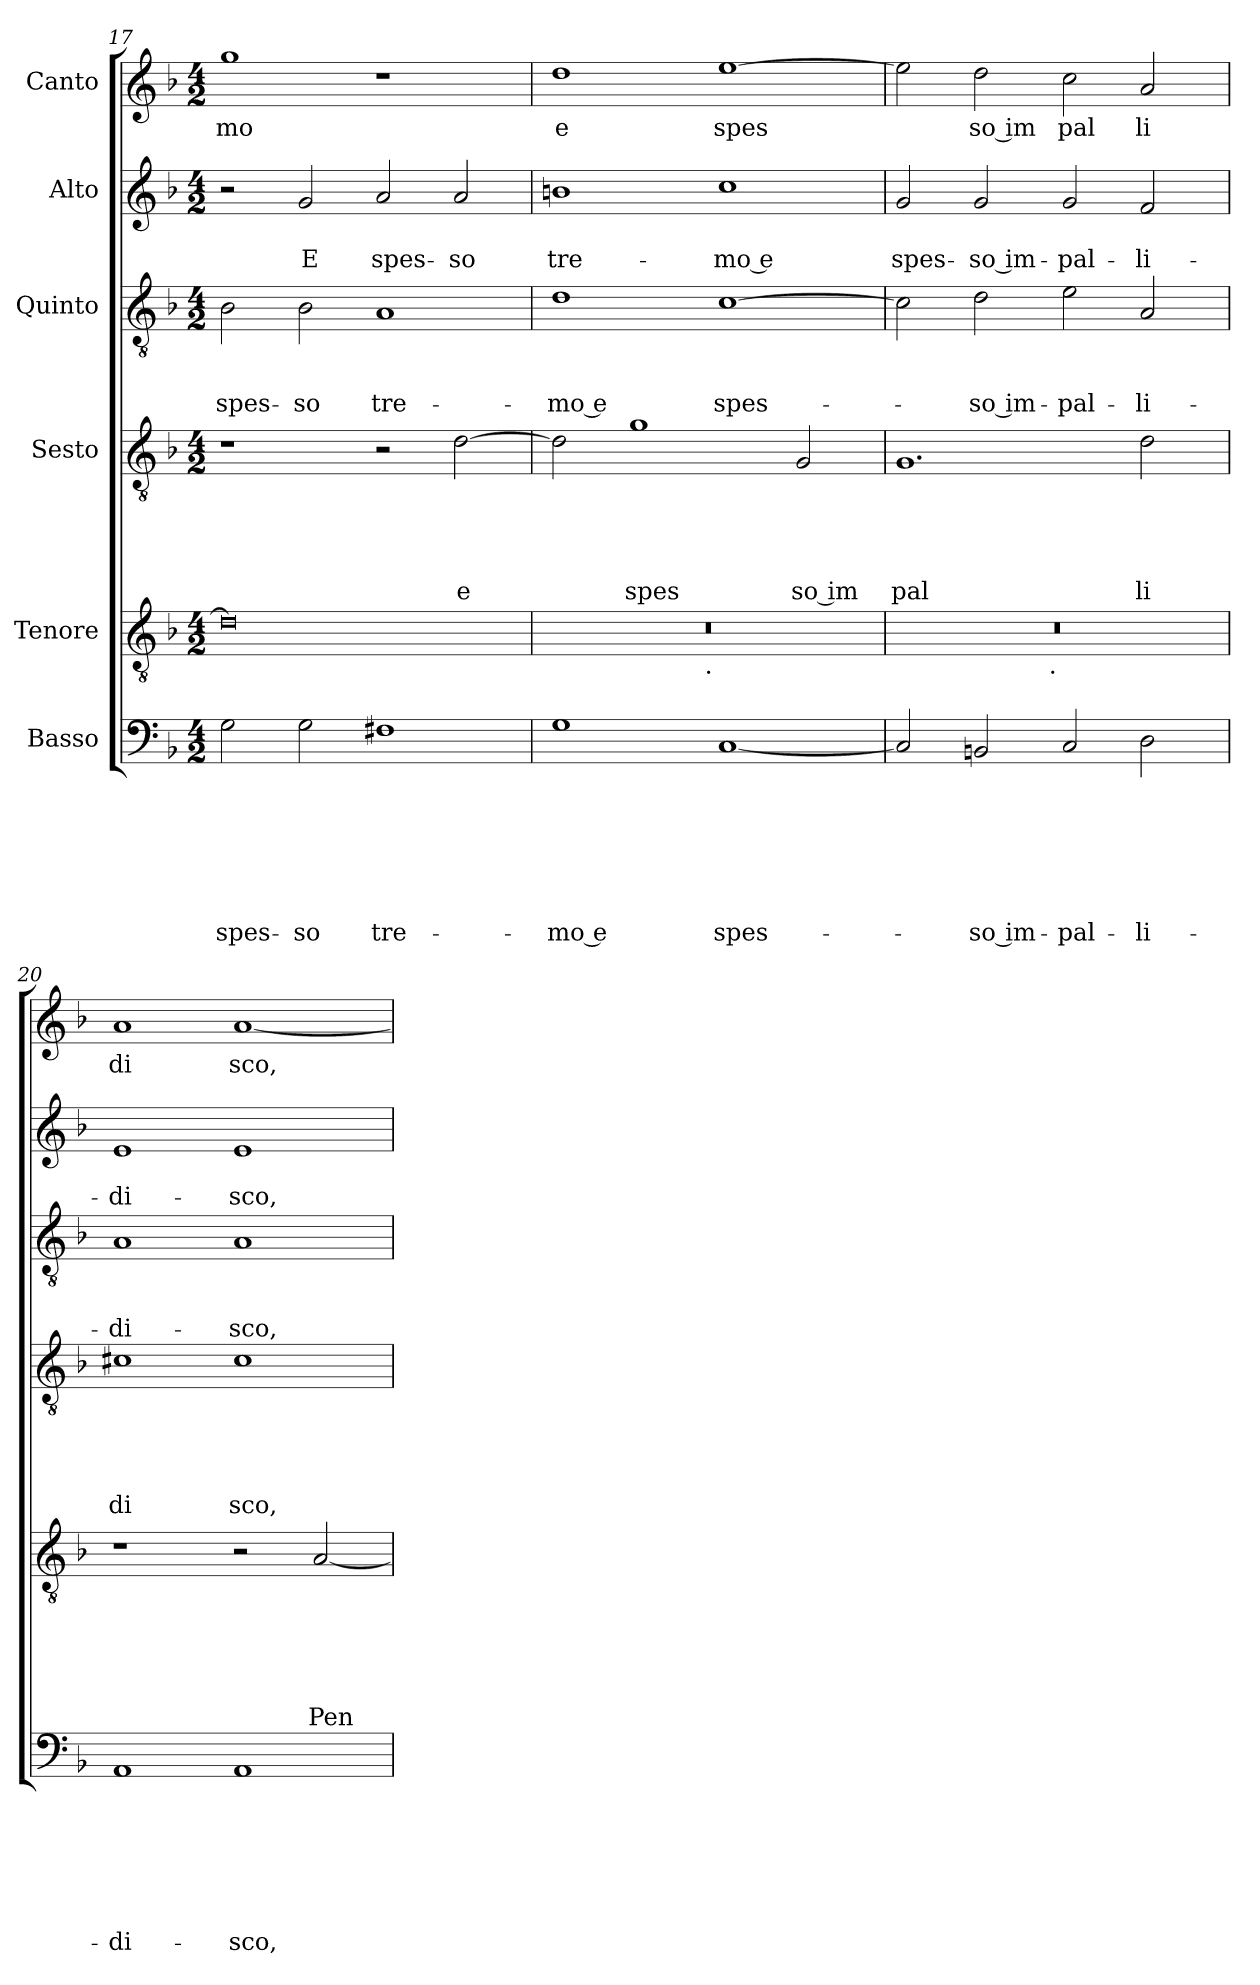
**kern	**text	**text	**text	**text	**text	**text	**text	**kern	**text	**text	**text	**text	**text	**text	**kern	**text	**text	**text	**text	**text	**kern	**text	**text	**text	**kern	**text	**text	**kern	**text
*part6	*part6	*part6	*part6	*part6	*part6	*part6	*part6	*part5	*part5	*part5	*part5	*part5	*part5	*part5	*part4	*part4	*part4	*part4	*part4	*part4	*part3	*part3	*part3	*part3	*part2	*part2	*part2	*part1	*part1
*staff6	*staff6	*staff6	*staff6	*staff6	*staff6	*staff6	*staff6	*staff5	*staff5	*staff5	*staff5	*staff5	*staff5	*staff5	*staff4	*staff4	*staff4	*staff4	*staff4	*staff4	*staff3	*staff3	*staff3	*staff3	*staff2	*staff2	*staff2	*staff1	*staff1
*I"Basso	*	*	*	*	*	*	*	*I"Tenore	*	*	*	*	*	*	*I"Sesto	*	*	*	*	*	*I"Quinto	*	*	*	*I"Alto	*	*	*I"Canto	*
*clefF4	*	*	*	*	*	*	*	*clefGv2	*	*	*	*	*	*	*clefGv2	*	*	*	*	*	*clefGv2	*	*	*	*clefG2	*	*	*clefG2	*
*ITrd-3c-5	*	*	*	*	*	*	*	*ITrd-3c-5	*	*	*	*	*	*	*	*	*	*	*	*	*ITrd-3c-5	*	*	*	*ITrd-3c-5	*	*	*ITrd-3c-5	*
*k[b-e-]	*	*	*	*	*	*	*	*k[b-e-]	*	*	*	*	*	*	*k[b-]	*	*	*	*	*	*k[b-e-]	*	*	*	*k[b-e-]	*	*	*k[b-e-]	*
*B-:	*	*	*	*	*	*	*	*B-:	*	*	*	*	*	*	*F:	*	*	*	*	*	*B-:	*	*	*	*B-:	*	*	*B-:	*
*M4/2	*	*	*	*	*	*	*	*M4/2	*	*	*	*	*	*	*M4/2	*	*	*	*	*	*M4/2	*	*	*	*M4/2	*	*	*M4/2	*
=17	=17	=17	=17	=17	=17	=17	=17	=17	=17	=17	=17	=17	=17	=17	=17	=17	=17	=17	=17	=17	=17	=17	=17	=17	=17	=17	=17	=17	=17
!	!	!	!	!	!	!	!LO:LY:b	!	!	!	!	!	!	!	!	!	!	!	!	!	!	!	!	!LO:LY:b	!	!	!	!	!LO:LY:b
2c\	.	.	.	.	.	.	spes-	0g]	.	.	.	.	.	.	1r	.	.	.	.	.	2e-\	.	.	spes-	2r	.	.	1ccc	mo
!	!	!	!	!	!	!	!LO:LY:b	!	!	!	!	!	!	!	!	!	!	!	!	!	!	!	!	!LO:LY:b	!	!	!LO:LY:b	!	!
2c\	.	.	.	.	.	.	-so	.	.	.	.	.	.	.	.	.	.	.	.	.	2e-\	.	.	-so	2cc/	.	E	.	.
!	!	!	!	!	!	!	!LO:LY:b	!	!	!	!	!	!	!	!	!	!	!	!	!	!	!	!	!LO:LY:b	!	!	!LO:LY:b	!	!
1Bn	.	.	.	.	.	.	tre-	.	.	.	.	.	.	.	2r	.	.	.	.	.	1d	.	.	tre-	2dd/	.	spes-	1r	.
!	!	!	!	!	!	!	!	!	!	!	!	!	!	!	!	!	!	!	!	!LO:LY:b	!	!	!	!	!	!	!LO:LY:b	!	!
.	.	.	.	.	.	.	.	.	.	.	.	.	.	.	[>2d\	.	.	.	.	e	.	.	.	.	2dd/	.	-so	.	.
=18	=18	=18	=18	=18	=18	=18	=18	=18	=18	=18	=18	=18	=18	=18	=18	=18	=18	=18	=18	=18	=18	=18	=18	=18	=18	=18	=18	=18	=18
!	!	!	!	!	!	!	!LO:LY:b:rj	!	!	!	!	!	!	!	!	!	!	!	!	!	!	!	!	!LO:LY:b:rj	!	!	!LO:LY:b	!	!LO:LY:b
*	*	*	*	*	*	*	*	*^	*	*	*	*	*	*	*	*	*	*	*	*	*	*	*	*	*	*	*	*	*
1c	.	.	.	.	.	.	-mo e	0r	2ryy	.	.	.	.	.	.	2d\]	.	.	.	.	.	1g	.	.	-mo e	1een	.	tre-	1gg	e
!	!	!	!	!	!	!	!	!	!	!	!	!	!	!	!	!	!	!	!	!	!LO:LY:b	!	!	!	!	!	!	!	!	!
.	.	.	.	.	.	.	.	.	4...ryy	.	.	.	.	.	.	1g	.	.	.	.	spes	.	.	.	.	.	.	.	.	.
!	!	!	!	!	!	!	!	!	!LO:TX:b:t=.	!	!	!	!	!	!	!	!	!	!	!	!	!	!	!	!	!	!	!	!	!
.	.	.	.	.	.	.	.	.	1ryy	.	.	.	.	.	.	.	.	.	.	.	.	.	.	.	.	.	.	.	.	.
!	!	!	!	!	!	!	!LO:LY:b	!	!	!	!	!	!	!	!	!	!	!	!	!	!	!	!	!	!LO:LY:b	!	!	!LO:LY:b:rj	!	!LO:LY:b
[<1F	.	.	.	.	.	.	spes-	.	.	.	.	.	.	.	.	.	.	.	.	.	.	[>1f	.	.	spes-	1ff	.	-mo e	[>1aa	spes
!	!	!	!	!	!	!	!	!	!	!	!	!	!	!	!	!	!	!	!	!	!LO:LY:b:rj	!	!	!	!	!	!	!	!	!
.	.	.	.	.	.	.	.	.	.	.	.	.	.	.	.	2G/	.	.	.	.	so im	.	.	.	.	.	.	.	.	.
.	.	.	.	.	.	.	.	.	32ryy	.	.	.	.	.	.	.	.	.	.	.	.	.	.	.	.	.	.	.	.	.
=19	=19	=19	=19	=19	=19	=19	=19	=19	=19	=19	=19	=19	=19	=19	=19	=19	=19	=19	=19	=19	=19	=19	=19	=19	=19	=19	=19	=19	=19	=19
!	!	!	!	!	!	!	!	!	!	!	!	!	!	!	!	!	!	!	!	!	!LO:LY:b	!	!	!	!	!	!	!LO:LY:b	!	!
2F/]	.	.	.	.	.	.	.	0r	2ryy	.	.	.	.	.	.	1.G	.	.	.	.	pal	2f\]	.	.	.	2cc/	.	spes-	2aa\]	.
!	!	!	!	!	!	!	!LO:LY:b:rj	!	!	!	!	!	!	!	!	!	!	!	!	!	!	!	!	!	!LO:LY:b:rj	!	!	!LO:LY:b:rj	!	!LO:LY:b:rj
2En/	.	.	.	.	.	.	-so im-	.	4...ryy	.	.	.	.	.	.	.	.	.	.	.	.	2g\	.	.	-so im-	2cc/	.	-so im-	2gg\	so im
!	!	!	!	!	!	!	!	!	!LO:TX:b:t=.	!	!	!	!	!	!	!	!	!	!	!	!	!	!	!	!	!	!	!	!	!
.	.	.	.	.	.	.	.	.	1ryy	.	.	.	.	.	.	.	.	.	.	.	.	.	.	.	.	.	.	.	.	.
!	!	!	!	!	!	!	!LO:LY:b	!	!	!	!	!	!	!	!	!	!	!	!	!	!	!	!	!	!LO:LY:b	!	!	!LO:LY:b	!	!LO:LY:b
2F/	.	.	.	.	.	.	-pal-	.	.	.	.	.	.	.	.	.	.	.	.	.	.	2a\	.	.	-pal-	2cc/	.	-pal-	2ff\	pal
!	!	!	!	!	!	!	!LO:LY:b	!	!	!	!	!	!	!	!	!	!	!	!	!	!LO:LY:b	!	!	!	!LO:LY:b	!	!	!LO:LY:b	!	!LO:LY:b
2G\	.	.	.	.	.	.	-li-	.	.	.	.	.	.	.	.	2d\	.	.	.	.	li	2d/	.	.	-li-	2b-/	.	-li-	2dd/	li
.	.	.	.	.	.	.	.	.	32ryy	.	.	.	.	.	.	.	.	.	.	.	.	.	.	.	.	.	.	.	.	.
=20	=20	=20	=20	=20	=20	=20	=20	=20	=20	=20	=20	=20	=20	=20	=20	=20	=20	=20	=20	=20	=20	=20	=20	=20	=20	=20	=20	=20	=20	=20
!	!	!	!	!	!	!	!LO:LY:b	!	!	!	!	!	!	!	!	!	!	!	!	!	!LO:LY:b	!	!	!	!LO:LY:b	!	!	!LO:LY:b	!	!LO:LY:b
*	*	*	*	*	*	*	*	*v	*v	*	*	*	*	*	*	*	*	*	*	*	*	*	*	*	*	*	*	*	*	*
1D	.	.	.	.	.	.	-di-	1r	.	.	.	.	.	.	1c#X	.	.	.	.	di	1d	.	.	-di-	1a	.	-di-	1dd	di
!	!	!	!	!	!	!	!LO:LY:b	!	!	!	!	!	!	!	!	!	!	!	!	!LO:LY:b	!	!	!	!LO:LY:b	!	!	!LO:LY:b	!	!LO:LY:b
1D	.	.	.	.	.	.	-sco,	2r	.	.	.	.	.	.	1c#	.	.	.	.	sco,	1d	.	.	-sco,	1a	.	-sco,	[<1dd	sco,
!	!	!	!	!	!	!	!	!	!	!	!	!	!	!LO:LY:b	!	!	!	!	!	!	!	!	!	!	!	!	!	!	!
.	.	.	.	.	.	.	.	[<2d/	.	.	.	.	.	Pen	.	.	.	.	.	.	.	.	.	.	.	.	.	.	.
=	=	=	=	=	=	=	=	=	=	=	=	=	=	=	=	=	=	=	=	=	=	=	=	=	=	=	=	=	=
*-	*-	*-	*-	*-	*-	*-	*-	*-	*-	*-	*-	*-	*-	*-	*-	*-	*-	*-	*-	*-	*-	*-	*-	*-	*-	*-	*-	*-	*-
